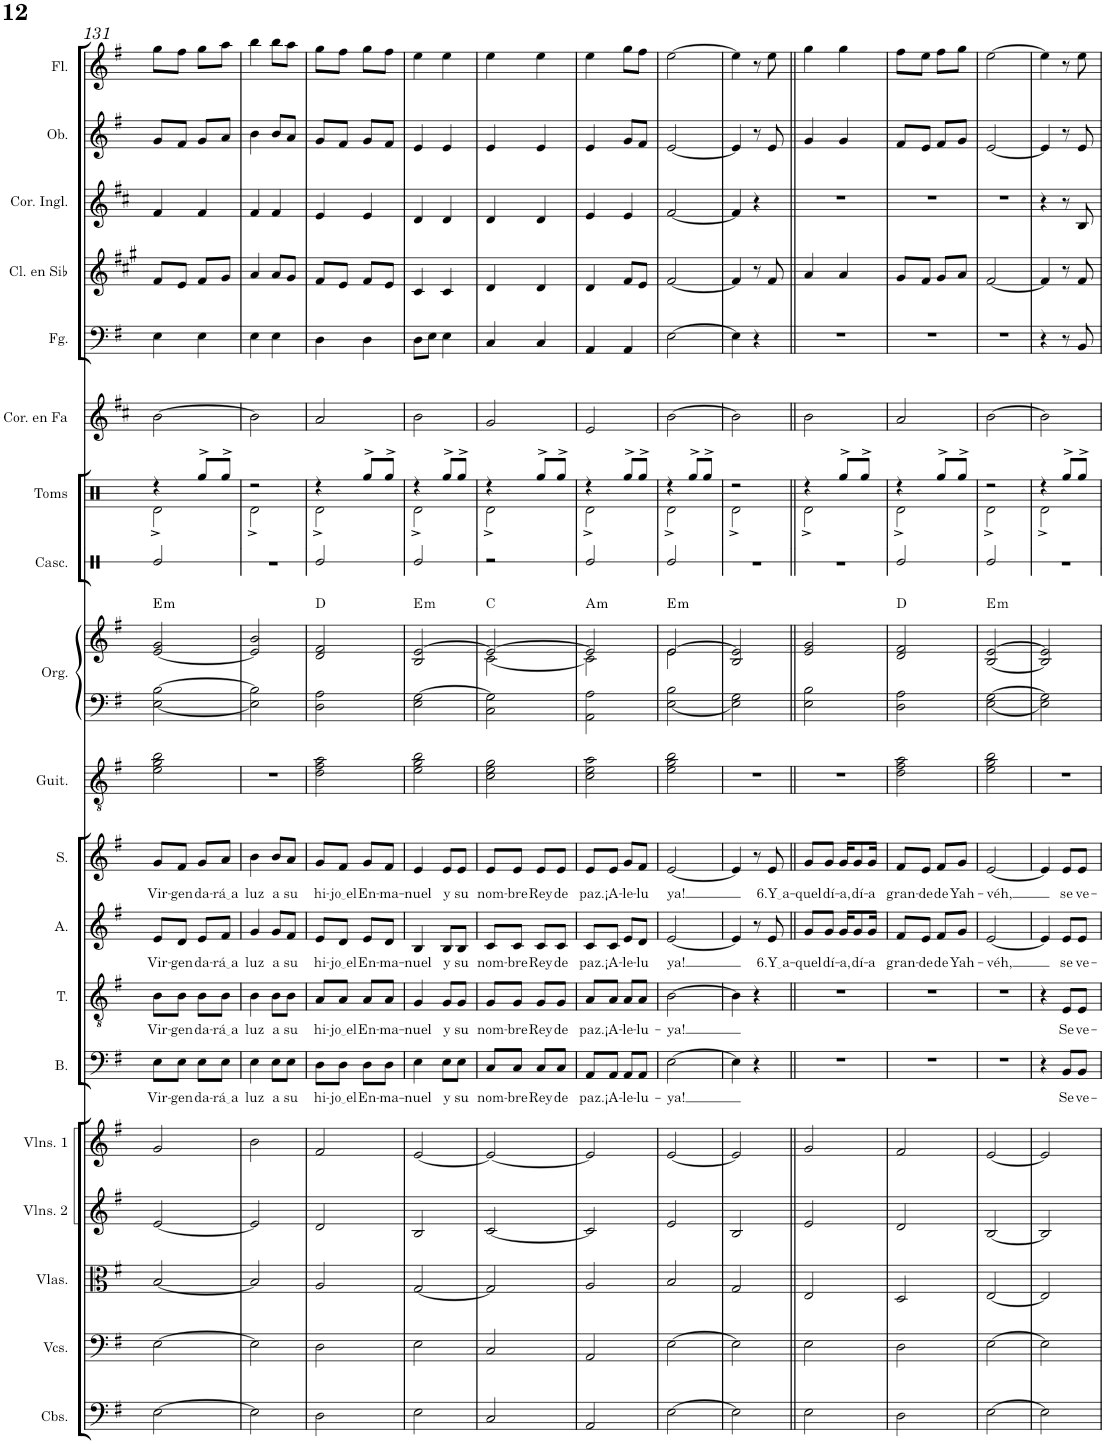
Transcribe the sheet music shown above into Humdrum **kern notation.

**kern	**kern	**kern	**kern	**kern	**kern	**text	**kern	**text	**kern	**text	**kern	**text	**kern	**kern	**kern	**harte	**kern	**kern	**kern	**kern	**kern	**kern	**kern	**kern
*part19	*part18	*part17	*part16	*part15	*part14	*part14	*part13	*part13	*part12	*part12	*part11	*part11	*part10	*part9	*part9	*part9	*part8	*part7	*part6	*part5	*part4	*part3	*part2	*part1
*staff20	*staff19	*staff18	*staff17	*staff16	*staff15	*staff15	*staff14	*staff14	*staff13	*staff13	*staff12	*staff12	*staff11	*staff10	*staff9	*	*staff8	*staff7	*staff6	*staff5	*staff4	*staff3	*staff2	*staff1
*I"Contrabajos	*I"Violonchelos	*I"Violas	*I"Violines 2	*I"Violines 1	*I"Bajo	*	*I"Tenor	*	*I"Alto	*	*I"Soprano	*	*I"Guitarra acústica	*I"Órgano	*	*	*I"Cascabeles	*I"Toms	*I"Trompa en Fa	*I"Fagot	*I"Clarinete en Sib	*I"Corno inglés	*I"Oboe	*I"Flauta
*I'Cbs.	*I'Vcs.	*I'Vlas.	*I'Vlns. 2	*I'Vlns. 1	*I'B.	*	*I'T.	*	*I'A.	*	*I'S.	*	*I'Guit.	*	*	*	*I'Casc.	*I'Toms	*	*I'Fg.	*I'Cl. en Sib	*I'Cor. Ingl.	*I'Ob.	*I'Fl.
!!LO:PB:g=z
*clefF4	*clefF4	*clefC3	*clefG2	*clefG2	*clefF4	*	*clefGv2	*	*clefG2	*	*clefG2	*	*clefGv2	*clefF4	*clefG2	*	*clefX	*clefX	*clefG2	*clefF4	*clefG2	*clefG2	*clefG2	*clefG2
*Trd7c12	*	*	*	*	*	*	*	*	*	*	*	*	*	*	*	*	*	*	*Trd4c7	*	*Trd1c2	*Trd4c7	*	*
*k[f#]	*k[f#]	*k[f#]	*k[f#]	*k[f#]	*k[f#]	*	*k[f#]	*	*k[f#]	*	*k[f#]	*	*k[f#]	*k[f#]	*k[f#]	*	*k[]	*k[]	*k[f#c#]	*k[f#]	*k[f#c#g#]	*k[f#c#]	*k[f#]	*k[f#]
*M2/4	*M2/4	*M2/4	*M2/4	*M2/4	*M2/4	*	*M2/4	*	*M2/4	*	*M2/4	*	*M2/4	*M2/4	*M2/4	*	*M2/4	*M2/4	*M2/4	*M2/4	*M2/4	*M2/4	*M2/4	*M2/4
=131	=131	=131	=131	=131	=131	=131	=131	=131	=131	=131	=131	=131	=131	=131	=131	=131	=131	=131	=131	=131	=131	=131	=131	=131
!	!	!	!	!	!	!LO:LY:b	!	!LO:LY:b	!	!LO:LY:b	!	!LO:LY:b	!	!	!	!LO:H:kt=m	!	!	!	!	!	!	!	!
*	*	*	*	*	*	*	*	*	*	*	*	*	*	*	*	*	*	*^	*	*	*	*	*	*
[2E\	[2E\	[2B/	[2e/	2g/	8E\L	Vir-	8B\L	Vir-	8e/L	Vir-	8g/L	Vir-	2e\ 2g\ 2b\	[2E\ [2B\	[2e/ 2g/	E:min	2Re/	4r	2Rd^\	[2b\	4E\	8f#/L	4f#/	8g/L	8gg\L
!	!	!	!	!	!	!LO:LY:b	!	!LO:LY:b	!	!LO:LY:b	!	!LO:LY:b	!	!	!	!	!	!	!	!	!	!	!	!	!
.	.	.	.	.	8E\J	-gen	8B\J	-gen	8d/J	-gen	8f#/J	-gen	.	.	.	.	.	.	.	.	.	8e/J	.	8f#/J	8ff#\J
!	!	!	!	!	!	!LO:LY:b	!	!LO:LY:b	!	!LO:LY:b	!	!LO:LY:b	!	!	!	!	!	!	!	!	!	!	!	!	!
.	.	.	.	.	8E\L	da-	8B\L	da-	8e/L	da-	8g/L	da-	.	.	.	.	.	8Rgg^/L	.	.	4E\	8f#/L	4f#/	8g/L	8gg\L
!	!	!	!	!	!	!LO:LY:b	!	!LO:LY:b	!	!LO:LY:b	!	!LO:LY:b	!	!	!	!	!	!	!	!	!	!	!	!	!
.	.	.	.	.	8E\J	rá a	8B\J	rá a	8f#/J	rá a	8a/J	rá a	.	.	.	.	.	8Rgg^/J	.	.	.	8g#/J	.	8a/J	8aa\J
=132	=132	=132	=132	=132	=132	=132	=132	=132	=132	=132	=132	=132	=132	=132	=132	=132	=132	=132	=132	=132	=132	=132	=132	=132	=132
!	!	!	!	!	!	!LO:LY:b	!	!LO:LY:b	!	!LO:LY:b	!	!LO:LY:b	!	!	!	!	!	!	!	!	!	!	!	!	!
2E\]	2E\]	2B/]	2e/]	2b\	4E\	luz	4B\	luz	4g/	luz	4b\	luz	2r	2E\] 2B\]	2e/] 2b/	.	2r	2r	2Rd^\	2b\]	4E\	4a/	4f#/	4b\	4bb\
!	!	!	!	!	!	!LO:LY:b	!	!LO:LY:b	!	!LO:LY:b	!	!LO:LY:b	!	!	!	!	!	!	!	!	!	!	!	!	!
.	.	.	.	.	8E\L	a	8B\L	a	8g/L	a	8b/L	a	.	.	.	.	.	.	.	.	4E\	8a/L	4f#/	8b/L	8bb\L
!	!	!	!	!	!	!LO:LY:b	!	!LO:LY:b	!	!LO:LY:b	!	!LO:LY:b	!	!	!	!	!	!	!	!	!	!	!	!	!
.	.	.	.	.	8E\J	su	8B\J	su	8f#/J	su	8a/J	su	.	.	.	.	.	.	.	.	.	8g#/J	.	8a/J	8aa\J
=133	=133	=133	=133	=133	=133	=133	=133	=133	=133	=133	=133	=133	=133	=133	=133	=133	=133	=133	=133	=133	=133	=133	=133	=133	=133
!	!	!	!	!	!	!LO:LY:b	!	!LO:LY:b	!	!LO:LY:b	!	!LO:LY:b	!	!	!	!	!	!	!	!	!	!	!	!	!
2D\	2D\	2A/	2d/	2f#/	8D\L	hi-	8A/L	hi-	8e/L	hi-	8g/L	hi-	2d\ 2f#\ 2a\	2D\ 2A\	2d/ 2f#/	D:maj	2Re/	4r	2Rd^\	2a/	4D\	8f#/L	4e/	8g/L	8gg\L
!	!	!	!	!	!	!LO:LY:b	!	!LO:LY:b	!	!LO:LY:b	!	!LO:LY:b	!	!	!	!	!	!	!	!	!	!	!	!	!
.	.	.	.	.	8D\J	jo el	8A/J	jo el	8d/J	jo el	8f#/J	jo el	.	.	.	.	.	.	.	.	.	8e/J	.	8f#/J	8ff#\J
!	!	!	!	!	!	!LO:LY:b	!	!LO:LY:b	!	!LO:LY:b	!	!LO:LY:b	!	!	!	!	!	!	!	!	!	!	!	!	!
.	.	.	.	.	8D\L	En-	8A/L	En-	8e/L	En-	8g/L	En-	.	.	.	.	.	8Rgg^/L	.	.	4D\	8f#/L	4e/	8g/L	8gg\L
!	!	!	!	!	!	!LO:LY:b	!	!LO:LY:b	!	!LO:LY:b	!	!LO:LY:b	!	!	!	!	!	!	!	!	!	!	!	!	!
.	.	.	.	.	8D\J	-ma-	8A/J	-ma-	8d/J	-ma-	8f#/J	-ma-	.	.	.	.	.	8Rgg^/J	.	.	.	8e/J	.	8f#/J	8ff#\J
=134	=134	=134	=134	=134	=134	=134	=134	=134	=134	=134	=134	=134	=134	=134	=134	=134	=134	=134	=134	=134	=134	=134	=134	=134	=134
!	!	!	!	!	!	!LO:LY:b	!	!LO:LY:b	!	!LO:LY:b	!	!LO:LY:b	!	!	!	!LO:H:kt=m	!	!	!	!	!	!	!	!	!
2E\	2E\	[2G/	2B/	[2e/	4E\	-nuel	4G/	-nuel	4B/	-nuel	4e/	-nuel	2e\ 2g\ 2b\	2E\ [2G\	2B/ [2e/	E:min	2Re/	4r	2Rd^\	2b\	8D\L	4c#/	4d/	4e/	4ee\
.	.	.	.	.	.	.	.	.	.	.	.	.	.	.	.	.	.	.	.	.	8E\J	.	.	.	.
!	!	!	!	!	!	!LO:LY:b	!	!LO:LY:b	!	!LO:LY:b	!	!LO:LY:b	!	!	!	!	!	!	!	!	!	!	!	!	!
.	.	.	.	.	8E\L	y	8G/L	y	8B/L	y	8e/L	y	.	.	.	.	.	8Rgg^/L	.	.	4E\	4c#/	4d/	4e/	4ee\
!	!	!	!	!	!	!LO:LY:b	!	!LO:LY:b	!	!LO:LY:b	!	!LO:LY:b	!	!	!	!	!	!	!	!	!	!	!	!	!
.	.	.	.	.	8E\J	su	8G/J	su	8B/J	su	8e/J	su	.	.	.	.	.	8Rgg^/J	.	.	.	.	.	.	.
=135	=135	=135	=135	=135	=135	=135	=135	=135	=135	=135	=135	=135	=135	=135	=135	=135	=135	=135	=135	=135	=135	=135	=135	=135	=135
!	!	!	!	!	!	!LO:LY:b	!	!LO:LY:b	!	!LO:LY:b	!	!LO:LY:b	!	!	!	!	!	!	!	!	!	!	!	!	!
*	*	*	*	*	*	*	*	*	*	*	*	*	*	*	*^	*	*	*	*	*	*	*	*	*	*
2C/	2C/	2G/]	[2c/	2e/_	8C/L	nom-	8G/L	nom-	8c/L	nom-	8e/L	nom-	2c\ 2e\ 2g\	2C\ 2G\]	2e/_	[2c\	C:maj	2r	4r	2Rd^\	2g/	4C/	4d/	4d/	4e/	4ee\
!	!	!	!	!	!	!LO:LY:b	!	!LO:LY:b	!	!LO:LY:b	!	!LO:LY:b	!	!	!	!	!	!	!	!	!	!	!	!	!	!
.	.	.	.	.	8C/J	-bre	8G/J	-bre	8c/J	-bre	8e/J	-bre	.	.	.	.	.	.	.	.	.	.	.	.	.	.
!	!	!	!	!	!	!LO:LY:b	!	!LO:LY:b	!	!LO:LY:b	!	!LO:LY:b	!	!	!	!	!	!	!	!	!	!	!	!	!	!
.	.	.	.	.	8C/L	Rey	8G/L	Rey	8c/L	Rey	8e/L	Rey	.	.	.	.	.	.	8Rgg^/L	.	.	4C/	4d/	4d/	4e/	4ee\
!	!	!	!	!	!	!LO:LY:b	!	!LO:LY:b	!	!LO:LY:b	!	!LO:LY:b	!	!	!	!	!	!	!	!	!	!	!	!	!	!
.	.	.	.	.	8C/J	de	8G/J	de	8c/J	de	8e/J	de	.	.	.	.	.	.	8Rgg^/J	.	.	.	.	.	.	.
=136	=136	=136	=136	=136	=136	=136	=136	=136	=136	=136	=136	=136	=136	=136	=136	=136	=136	=136	=136	=136	=136	=136	=136	=136	=136	=136
!	!	!	!	!	!	!LO:LY:b	!	!LO:LY:b	!	!LO:LY:b	!	!LO:LY:b	!	!	!	!	!LO:H:kt=m	!	!	!	!	!	!	!	!	!
2AA/	2AA/	2A/	2c/]	2e/]	8AA/L	paz.	8A/L	paz.	8c/L	paz.	8e/L	paz.	2c\ 2e\ 2a\	2AA\ 2A\	2e/]	2c\]	A:min	2Re/	4r	2Rd^\	2e/	4AA/	4d/	4e/	4e/	4ee\
!	!	!	!	!	!	!LO:LY:b	!	!LO:LY:b	!	!LO:LY:b	!	!LO:LY:b	!	!	!	!	!	!	!	!	!	!	!	!	!	!
.	.	.	.	.	8AA/J	¡A-	8A/J	¡A-	8c/J	¡A-	8e/J	¡A-	.	.	.	.	.	.	.	.	.	.	.	.	.	.
!	!	!	!	!	!	!LO:LY:b	!	!LO:LY:b	!	!LO:LY:b	!	!LO:LY:b	!	!	!	!	!	!	!	!	!	!	!	!	!	!
.	.	.	.	.	8AA/L	-le-	8A/L	-le-	8e/L	-le-	8g/L	-le-	.	.	.	.	.	.	8Rgg^/L	.	.	4AA/	8f#/L	4e/	8g/L	8gg\L
!	!	!	!	!	!	!LO:LY:b	!	!LO:LY:b	!	!LO:LY:b	!	!LO:LY:b	!	!	!	!	!	!	!	!	!	!	!	!	!	!
.	.	.	.	.	8AA/J	-lu-	8A/J	-lu-	8d/J	-lu	8f#/J	-lu	.	.	.	.	.	.	8Rgg^/J	.	.	.	8e/J	.	8f#/J	8ff#\J
=137	=137	=137	=137	=137	=137	=137	=137	=137	=137	=137	=137	=137	=137	=137	=137	=137	=137	=137	=137	=137	=137	=137	=137	=137	=137	=137
!	!	!	!	!	!	!LO:LY:b	!	!LO:LY:b	!	!LO:LY:b	!	!LO:LY:b	!	!	!	!	!LO:H:kt=m	!	!	!	!	!	!	!	!	!
[2E\	[2E\	2B/	2e/	[2e/	[2E\	-ya!	[2B\	-ya!	[2e/	-ya!	[2e/	-ya!	2e\ 2g\ 2b\	[2E\ 2B\	[2e/	2e\	E:min	2Re/	4r	2Rd^\	[2b\	[2E\	[2f#/	[2f#/	[2e/	[2ee\
.	.	.	.	.	.	.	.	.	.	.	.	.	.	.	.	.	.	.	8Rgg^/L	.	.	.	.	.	.	.
.	.	.	.	.	.	.	.	.	.	.	.	.	.	.	.	.	.	.	8Rgg^/J	.	.	.	.	.	.	.
*	*	*	*	*	*	*	*	*	*	*	*	*	*	*	*v	*v	*	*	*	*	*	*	*	*	*	*
=138	=138	=138	=138	=138	=138	=138	=138	=138	=138	=138	=138	=138	=138	=138	=138	=138	=138	=138	=138	=138	=138	=138	=138	=138	=138
2E\]	2E\]	2G/	2B/	2e/]	4E\]	.	4B\]	.	4e/]	.	4e/]	.	2r	2E\] 2G\	2B/ 2e/]	.	2r	2r	2Rd^\	2b\]	4E\]	4f#/]	4f#/]	4e/]	4ee\]
.	.	.	.	.	4r	.	4r	.	8r	.	8r	.	.	.	.	.	.	.	.	.	4r	8r	4r	8r	8r
!	!	!	!	!	!	!	!	!	!	!LO:LY:b	!	!LO:LY:b	!	!	!	!	!	!	!	!	!	!	!	!	!
.	.	.	.	.	.	.	.	.	8e/	6.Y a	8e/	6.Y a	.	.	.	.	.	.	.	.	.	8f#/	.	8e/	8ee\
=139||	=139||	=139||	=139||	=139||	=139||	=139||	=139||	=139||	=139||	=139||	=139||	=139||	=139||	=139||	=139||	=139||	=139||	=139||	=139||	=139||	=139||	=139||	=139||	=139||	=139||
!	!	!	!	!	!	!	!	!	!	!LO:LY:b	!	!LO:LY:b	!	!	!	!	!	!	!	!	!	!	!	!	!
2E\	2E\	2E/	2e/	2g/	2r	.	2r	.	8g/L	-quel	8g/L	-quel	2r	2E\ 2B\	2e/ 2g/	.	2r	4r	2Rd^\	2b\	2r	4a/	2r	4g/	4gg\
!	!	!	!	!	!	!	!	!	!	!LO:LY:b	!	!LO:LY:b	!	!	!	!	!	!	!	!	!	!	!	!	!
.	.	.	.	.	.	.	.	.	8g/J	dí-	8g/J	dí-	.	.	.	.	.	.	.	.	.	.	.	.	.
!	!	!	!	!	!	!	!	!	!	!LO:LY:b	!	!LO:LY:b	!	!	!	!	!	!	!	!	!	!	!	!	!
.	.	.	.	.	.	.	.	.	16g/KL	-a,	16g/KL	-a,	.	.	.	.	.	8Rgg^/L	.	.	.	4a/	.	4g/	4gg\
!	!	!	!	!	!	!	!	!	!	!LO:LY:b	!	!LO:LY:b	!	!	!	!	!	!	!	!	!	!	!	!	!
.	.	.	.	.	.	.	.	.	8g/	dí-	8g/	dí-	.	.	.	.	.	.	.	.	.	.	.	.	.
.	.	.	.	.	.	.	.	.	.	.	.	.	.	.	.	.	.	8Rgg^/J	.	.	.	.	.	.	.
!	!	!	!	!	!	!	!	!	!	!LO:LY:b	!	!LO:LY:b	!	!	!	!	!	!	!	!	!	!	!	!	!
.	.	.	.	.	.	.	.	.	16g/Jk	-a	16g/Jk	-a	.	.	.	.	.	.	.	.	.	.	.	.	.
=140	=140	=140	=140	=140	=140	=140	=140	=140	=140	=140	=140	=140	=140	=140	=140	=140	=140	=140	=140	=140	=140	=140	=140	=140	=140
!	!	!	!	!	!	!	!	!	!	!LO:LY:b	!	!LO:LY:b	!	!	!	!	!	!	!	!	!	!	!	!	!
2D\	2D\	2D/	2d/	2f#/	2r	.	2r	.	8f#/L	gran-	8f#/L	gran-	2d\ 2f#\ 2a\	2D\ 2A\	2d/ 2f#/	D:maj	2Re/	4r	2Rd^\	2a/	2r	8g#/L	2r	8f#/L	8ff#\L
!	!	!	!	!	!	!	!	!	!	!LO:LY:b	!	!LO:LY:b	!	!	!	!	!	!	!	!	!	!	!	!	!
.	.	.	.	.	.	.	.	.	8e/J	-de	8e/J	-de	.	.	.	.	.	.	.	.	.	8f#/J	.	8e/J	8ee\J
!	!	!	!	!	!	!	!	!	!	!LO:LY:b	!	!LO:LY:b	!	!	!	!	!	!	!	!	!	!	!	!	!
.	.	.	.	.	.	.	.	.	8f#/L	de	8f#/L	de	.	.	.	.	.	8Rgg^/L	.	.	.	8g#/L	.	8f#/L	8ff#\L
!	!	!	!	!	!	!	!	!	!	!LO:LY:b	!	!LO:LY:b	!	!	!	!	!	!	!	!	!	!	!	!	!
.	.	.	.	.	.	.	.	.	8g/J	Yah-	8g/J	Yah-	.	.	.	.	.	8Rgg^/J	.	.	.	8a/J	.	8g/J	8gg\J
=141	=141	=141	=141	=141	=141	=141	=141	=141	=141	=141	=141	=141	=141	=141	=141	=141	=141	=141	=141	=141	=141	=141	=141	=141	=141
!	!	!	!	!	!	!	!	!	!	!LO:LY:b	!	!LO:LY:b	!	!	!	!LO:H:kt=m	!	!	!	!	!	!	!	!	!
[2E\	[2E\	[2E/	[2B/	[2e/	2r	.	2r	.	[2e/	-véh,	[2e/	-véh,	2e\ 2g\ 2b\	[2E\ [2G\	[2B/ [2e/	E:min	2Re/	2r	2Rd^\	[2b\	2r	[2f#/	2r	[2e/	[2ee\
=142	=142	=142	=142	=142	=142	=142	=142	=142	=142	=142	=142	=142	=142	=142	=142	=142	=142	=142	=142	=142	=142	=142	=142	=142	=142
2E\]	2E\]	2E/]	2B/]	2e/]	4r	.	4r	.	4e/]	.	4e/]	.	2r	2E\] 2G\]	2B/] 2e/]	.	2r	4r	2Rd^\	2b\]	4r	4f#/]	4r	4e/]	4ee\]
!	!	!	!	!	!	!LO:LY:b	!	!LO:LY:b	!	!LO:LY:b	!	!LO:LY:b	!	!	!	!	!	!	!	!	!	!	!	!	!
.	.	.	.	.	8BB/L	Se	8E/L	Se	8e/L	se	8e/L	se	.	.	.	.	.	8Rgg^/L	.	.	8r	8r	8r	8r	8r
!	!	!	!	!	!	!LO:LY:b	!	!LO:LY:b	!	!LO:LY:b	!	!LO:LY:b	!	!	!	!	!	!	!	!	!	!	!	!	!
.	.	.	.	.	8BB/J	ve-	8E/J	ve-	8e/J	ve-	8e/J	ve-	.	.	.	.	.	8Rgg^/J	.	.	8BB/	8f#/	8B/	8e/	8ee\
*	*	*	*	*	*	*	*	*	*	*	*	*	*	*	*	*	*	*v	*v	*	*	*	*	*	*
=	=	=	=	=	=	=	=	=	=	=	=	=	=	=	=	=	=	=	=	=	=	=	=	=
*-	*-	*-	*-	*-	*-	*-	*-	*-	*-	*-	*-	*-	*-	*-	*-	*-	*-	*-	*-	*-	*-	*-	*-	*-
